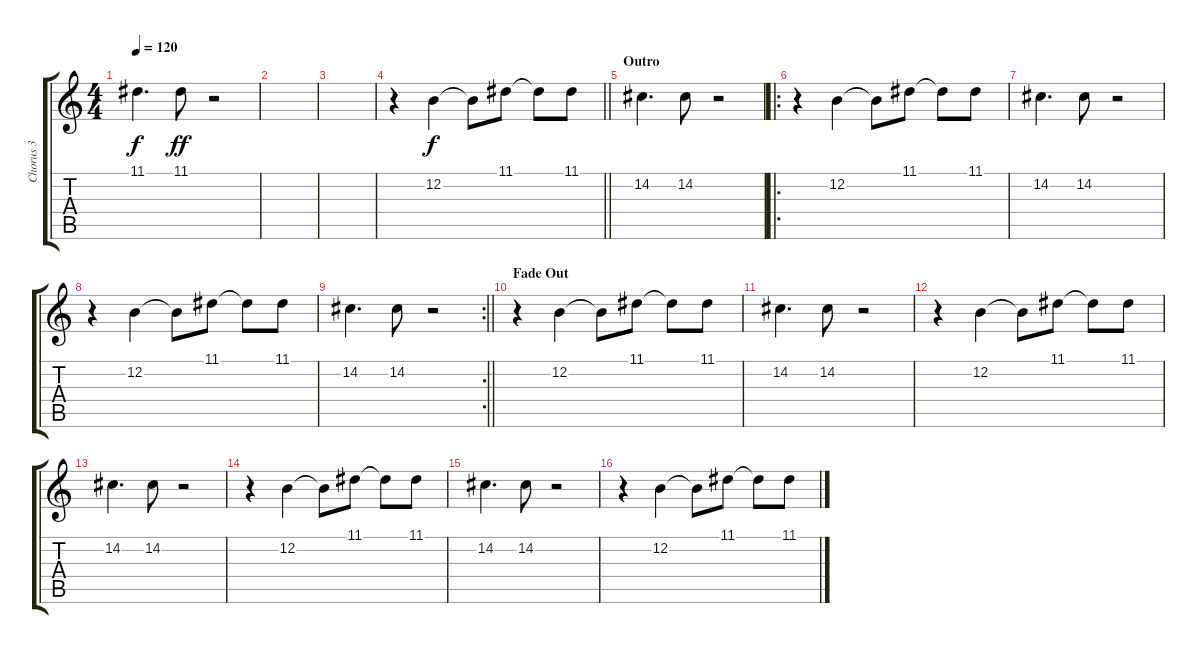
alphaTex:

\track ("Chorus 3" "Chorus 3") {instrument choiraahs}
\staff {score tabs}
\tuning (E4 B3 G3 D3 A2 E2) {hide}
\ts (4 4)
\tempo 120
\clef g2
\ks c
11.1{t}.4{d dy f} 11.1.8{dy ff} r.2 |
|
|
\barLineRight lightlight
r.4 12.2.4{dy f} 12.2{t}.8 11.1.8 11.1{t}.8 11.1.8 |
\section ("" "Outro")
14.2.4{d} 14.2.8 r.2 |
\ro
r.4 12.2.4 12.2{t}.8 11.1.8 11.1{t}.8 11.1.8 |
14.2.4{d} 14.2.8 r.2 |
r.4 12.2.4 12.2{t}.8 11.1.8 11.1{t}.8 11.1.8 |
\rc 2
\barLineRight lightlight
14.2.4{d} 14.2.8 r.2 |
\section ("" "Fade Out")
r.4{volume 5} 12.2.4 12.2{t}.8 11.1.8 11.1{t}.8 11.1.8 |
14.2.4{d} 14.2.8 r.2 |
r.4 12.2.4 12.2{t}.8 11.1.8 11.1{t}.8 11.1.8 |
14.2.4{d} 14.2.8 r.2 |
r.4 12.2.4 12.2{t}.8 11.1.8 11.1{t}.8 11.1.8 |
14.2.4{d} 14.2.8 r.2 |
r.4 12.2.4 12.2{t}.8 11.1.8 11.1{t}.8 11.1.8
